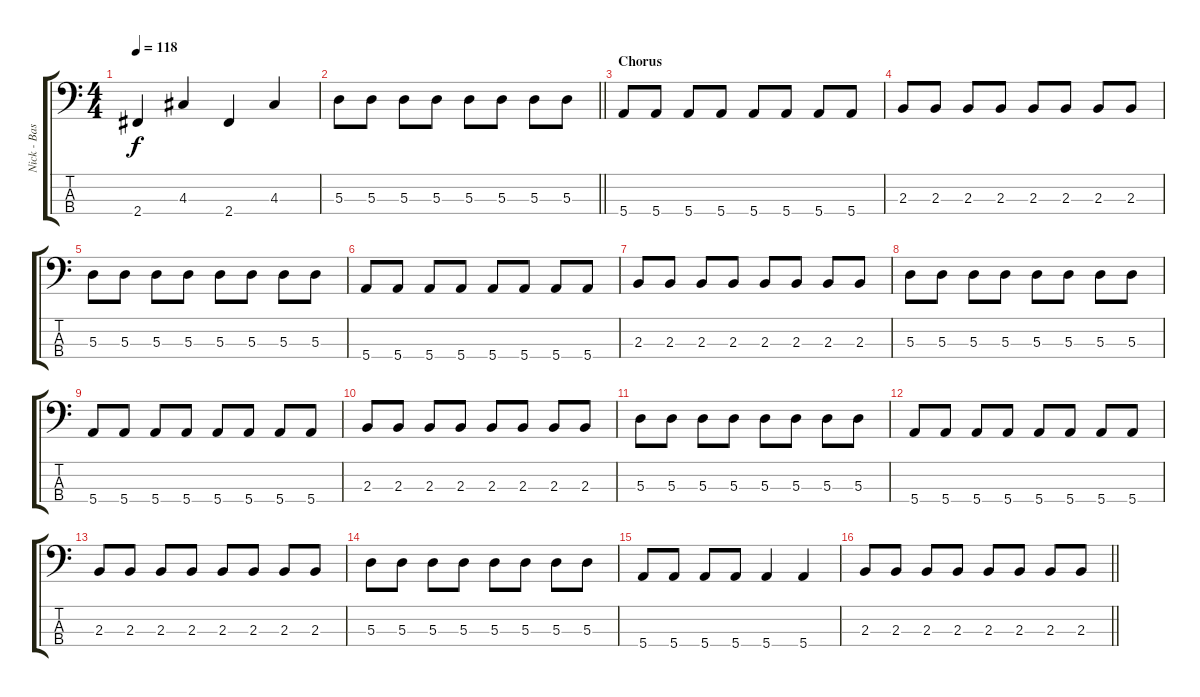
\track ("Nick - Bass" "Nick - Bas") {instrument electricbasspick}
\staff {score tabs}
\tuning (G2 D2 A1 E1) {hide}
\ts (4 4)
\tempo 118
\clef f4
\ks c
2.4.4{dy f} 4.3.4 2.4.4 4.3.4 |
\barLineRight lightlight
5.3.8 5.3.8 5.3.8 5.3.8 5.3.8 5.3.8 5.3.8 5.3.8 |
\section ("" "Chorus")
5.4.8 5.4.8 5.4.8 5.4.8 5.4.8 5.4.8 5.4.8 5.4.8 |
2.3.8 2.3.8 2.3.8 2.3.8 2.3.8 2.3.8 2.3.8 2.3.8 |
5.3.8 5.3.8 5.3.8 5.3.8 5.3.8 5.3.8 5.3.8 5.3.8 |
5.4.8 5.4.8 5.4.8 5.4.8 5.4.8 5.4.8 5.4.8 5.4.8 |
2.3.8 2.3.8 2.3.8 2.3.8 2.3.8 2.3.8 2.3.8 2.3.8 |
5.3.8 5.3.8 5.3.8 5.3.8 5.3.8 5.3.8 5.3.8 5.3.8 |
5.4.8 5.4.8 5.4.8 5.4.8 5.4.8 5.4.8 5.4.8 5.4.8 |
2.3.8 2.3.8 2.3.8 2.3.8 2.3.8 2.3.8 2.3.8 2.3.8 |
5.3.8 5.3.8 5.3.8 5.3.8 5.3.8 5.3.8 5.3.8 5.3.8 |
5.4.8 5.4.8 5.4.8 5.4.8 5.4.8 5.4.8 5.4.8 5.4.8 |
2.3.8 2.3.8 2.3.8 2.3.8 2.3.8 2.3.8 2.3.8 2.3.8 |
5.3.8 5.3.8 5.3.8 5.3.8 5.3.8 5.3.8 5.3.8 5.3.8 |
5.4.8 5.4.8 5.4.8 5.4.8 5.4.4 5.4.4 |
\barLineRight lightlight
2.3.8 2.3.8 2.3.8 2.3.8 2.3.8 2.3.8 2.3.8 2.3.8
